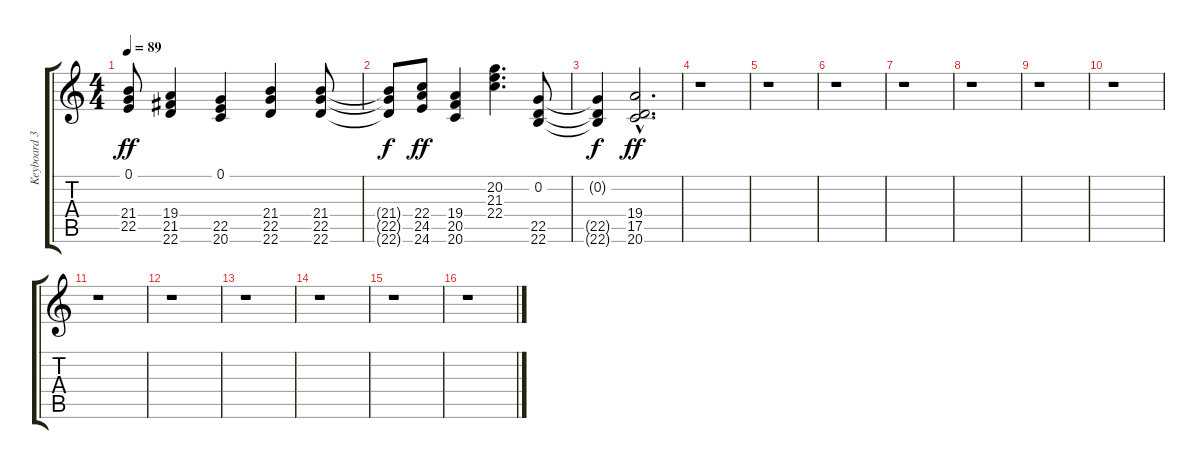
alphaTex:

\track ("Keyboard 3" "Keyboard 3") {instrument stringensemble1}
\staff {score tabs}
\tuning (E4 B3 G3 D3 A2 E2) {hide}
\ts (4 4)
\tempo 89
\clef g2
\ks c
(0.1 21.4 22.5).8{dy ff} (19.4 21.5 22.6).4 (0.1 22.5 20.6).4 (21.4 22.5 22.6).4 (21.4 22.5 22.6).8 |
(21.4{t} 22.5{t} 22.6{t}).8{dy f} (22.4 24.5 24.6).8{dy ff} (19.4 20.5 20.6).4 (20.2 21.3 22.4).4{d} (0.2 22.5 22.6).8 |
(0.2{t} 22.5{t} 22.6{t}).4{dy f} (19.4{hac} 17.5{hac} 20.6{hac}).2{d dy ff} |
r.1 |
r.1 |
r.1 |
r.1 |
r.1 |
r.1 |
r.1 |
r.1 |
r.1 |
r.1 |
r.1 |
r.1 |
r.1
